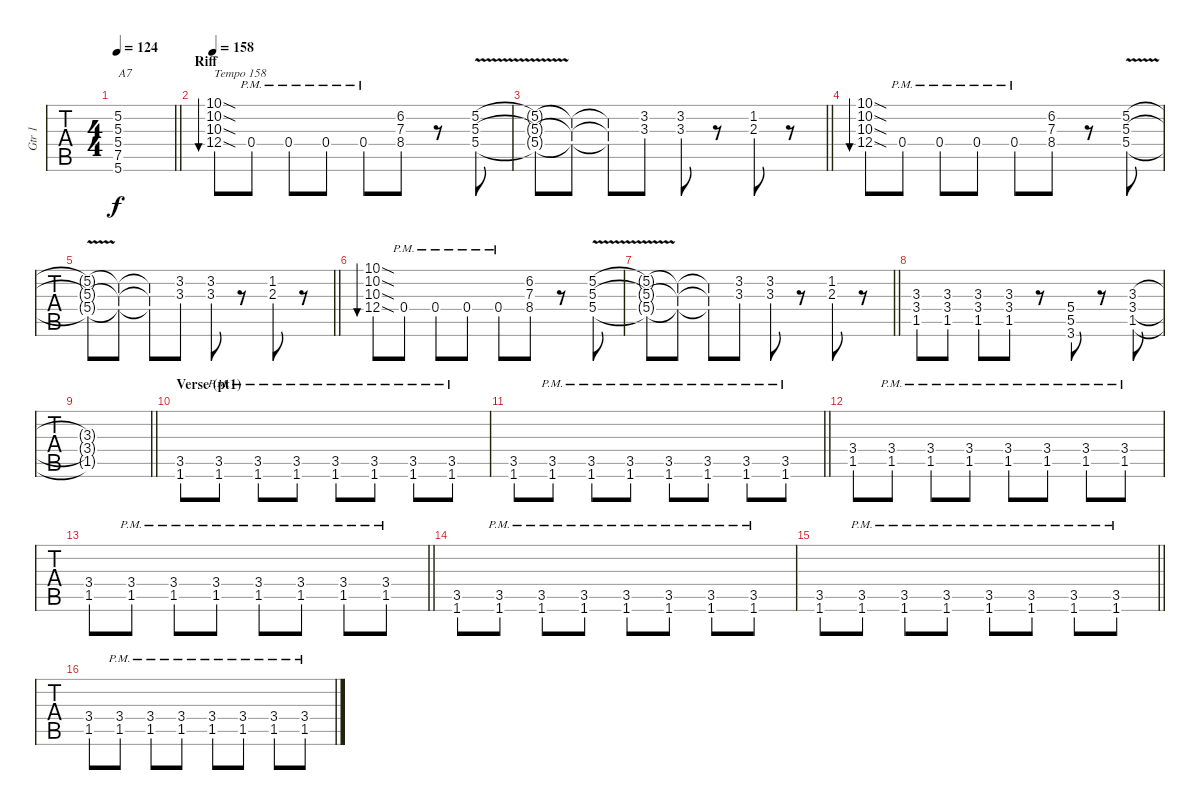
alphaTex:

\track ("Gtr 1" "Gtr 1") {instrument electricguitarclean}
\staff {tabs}
\tuning (E4 B3 G3 D3 A2 E2) {hide}
\ts (4 4)
\tempo 124
\clef g2
\barLineRight lightlight
\ks c
(5.2 5.3 5.4 7.5 5.6).1{txt "A7" dy f} |
\section ("" "Riff")
\tempo 158
(10.1{sod} 10.2{sod} 10.3{sod} 12.4{sod}).8{bu 60 txt "Tempo 158" instrument distortionguitar} 0.4{pm}.8 0.4{pm}.8 0.4{pm}.8 0.4{pm}.8 (6.2 7.3 8.4).8 r.8 (5.2 5.3{v} 5.4{v}).8 |
\barLineRight lightlight
(5.2{t} 5.3{t} 5.4{t}).8 (5.2{t} 5.3{t} 5.4{t}).8 (5.2{t} 5.3{t} 5.4{t}).8 (3.2 3.3).8 (3.2 3.3).8 r.8 (1.2 2.3).8 r.8 |
(10.1{sod} 10.2{sod} 10.3{sod} 12.4{sod}).8{bu 60} 0.4{pm}.8 0.4{pm}.8 0.4{pm}.8 0.4{pm}.8 (6.2 7.3 8.4).8 r.8 (5.2{v} 5.3{v} 5.4{v}).8 |
\barLineRight lightlight
(5.2{t} 5.3{t} 5.4{t}).8 (5.2{t} 5.3{t} 5.4{t}).8 (5.2{t} 5.3{t} 5.4{t}).8 (3.2 3.3).8 (3.2 3.3).8 r.8 (1.2 2.3).8 r.8 |
(10.1{sod} 10.2{sod} 10.3{sod} 12.4{sod}).8{bu 60} 0.4{pm}.8 0.4{pm}.8 0.4{pm}.8 0.4{pm}.8 (6.2 7.3 8.4).8 r.8 (5.2{v} 5.3{v} 5.4{v}).8 |
\barLineRight lightlight
(5.2{t} 5.3{t} 5.4{t}).8 (5.2{t} 5.3{t} 5.4{t}).8 (5.2{t} 5.3{t} 5.4{t}).8 (3.2 3.3).8 (3.2 3.3).8 r.8 (1.2 2.3).8 r.8 |
(3.3 3.4 1.5).8 (3.3 3.4 1.5).8 (3.3 3.4 1.5).8 (3.3 3.4 1.5).8 r.8 (5.4 5.5 3.6).8 r.8 (3.3 3.4 1.5).8 |
\barLineRight lightlight
(3.3{t} 3.4{t} 1.5{t}).1 |
\section ("" "Verse (pt1)")
(3.5 1.6).8 (3.5{pm} 1.6{pm}).8 (3.5{pm} 1.6{pm}).8 (3.5{pm} 1.6{pm}).8 (3.5{pm} 1.6{pm}).8 (3.5{pm} 1.6{pm}).8 (3.5{pm} 1.6{pm}).8 (3.5{pm} 1.6{pm}).8 |
\barLineRight lightlight
(3.5 1.6).8 (3.5{pm} 1.6{pm}).8 (3.5{pm} 1.6{pm}).8 (3.5{pm} 1.6{pm}).8 (3.5{pm} 1.6{pm}).8 (3.5{pm} 1.6{pm}).8 (3.5{pm} 1.6{pm}).8 (3.5{pm} 1.6{pm}).8 |
(3.4 1.5).8 (3.4{pm} 1.5{pm}).8 (3.4{pm} 1.5{pm}).8 (3.4{pm} 1.5{pm}).8 (3.4{pm} 1.5{pm}).8 (3.4{pm} 1.5{pm}).8 (3.4{pm} 1.5{pm}).8 (3.4{pm} 1.5{pm}).8 |
\barLineRight lightlight
(3.4 1.5).8 (3.4{pm} 1.5{pm}).8 (3.4{pm} 1.5{pm}).8 (3.4{pm} 1.5{pm}).8 (3.4{pm} 1.5{pm}).8 (3.4{pm} 1.5{pm}).8 (3.4{pm} 1.5{pm}).8 (3.4{pm} 1.5{pm}).8 |
(3.5 1.6).8 (3.5{pm} 1.6{pm}).8 (3.5{pm} 1.6{pm}).8 (3.5{pm} 1.6{pm}).8 (3.5{pm} 1.6{pm}).8 (3.5{pm} 1.6{pm}).8 (3.5{pm} 1.6{pm}).8 (3.5{pm} 1.6{pm}).8 |
\barLineRight lightlight
(3.5 1.6).8 (3.5{pm} 1.6{pm}).8 (3.5{pm} 1.6{pm}).8 (3.5{pm} 1.6{pm}).8 (3.5{pm} 1.6{pm}).8 (3.5{pm} 1.6{pm}).8 (3.5{pm} 1.6{pm}).8 (3.5{pm} 1.6{pm}).8 |
(3.4 1.5).8 (3.4{pm} 1.5{pm}).8 (3.4{pm} 1.5{pm}).8 (3.4{pm} 1.5{pm}).8 (3.4{pm} 1.5{pm}).8 (3.4{pm} 1.5{pm}).8 (3.4{pm} 1.5{pm}).8 (3.4{pm} 1.5{pm}).8
